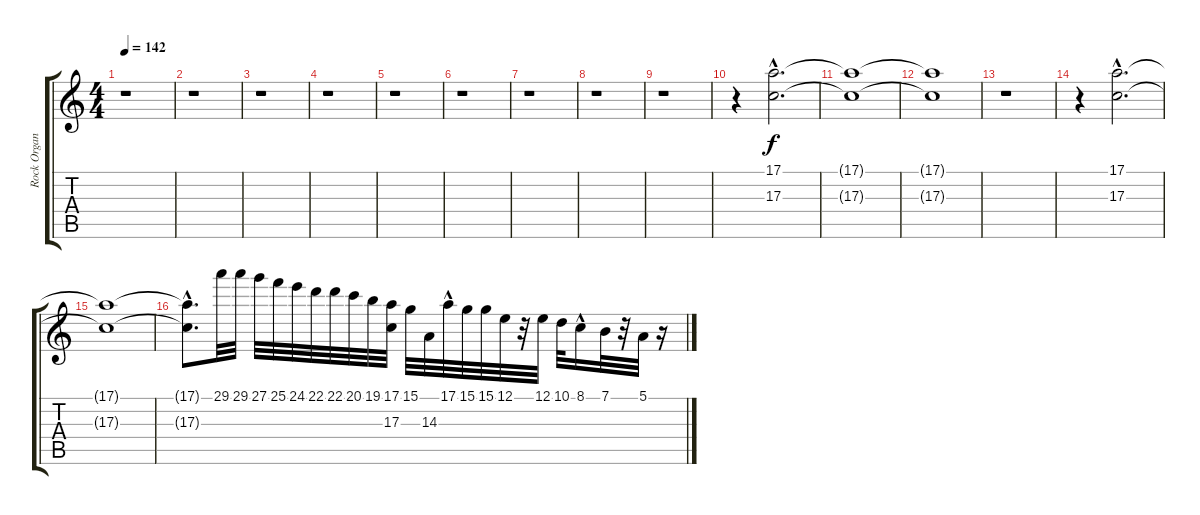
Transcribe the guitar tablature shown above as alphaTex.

\track ("Rock Organ" "Rock Organ") {instrument rockorgan}
\staff {score tabs}
\tuning (E4 B3 G3 D3 A2 E2) {hide}
\ts (4 4)
\tempo 142
\clef g2
\ks c
r.1{dy f instrument rockorgan} |
r.1 |
r.1 |
r.1 |
r.1 |
r.1 |
r.1 |
r.1 |
r.1 |
r.4 (17.1{hac} 17.3{hac}).2{d volume 0} |
(17.1{t} 17.3{t}).1 |
(17.1{t} 17.3{t}).1 |
r.1 |
r.4 (17.1{hac} 17.3{hac}).2{d volume 0} |
(17.1{t} 17.3{t}).1 |
(17.1{hac t} 17.3{hac t}).8{d} 29.1.32{volume 9} 29.1.32{volume 9} 27.1.32 25.1.32{volume 9} 24.1.32{volume 9} 22.1.32{volume 8} 22.1.32{volume 8} 20.1.32{volume 7} 19.1.32{volume 7} (17.1 17.3).32{volume 6} 15.1.32{volume 6} 14.3.32{volume 2} 17.1{hac}.32{volume 0} 15.1.32 15.1.32 12.1.32 r.32 12.1.32 10.1.32 8.1{hac}.16 7.1.32 r.32 5.1.32 r.16
